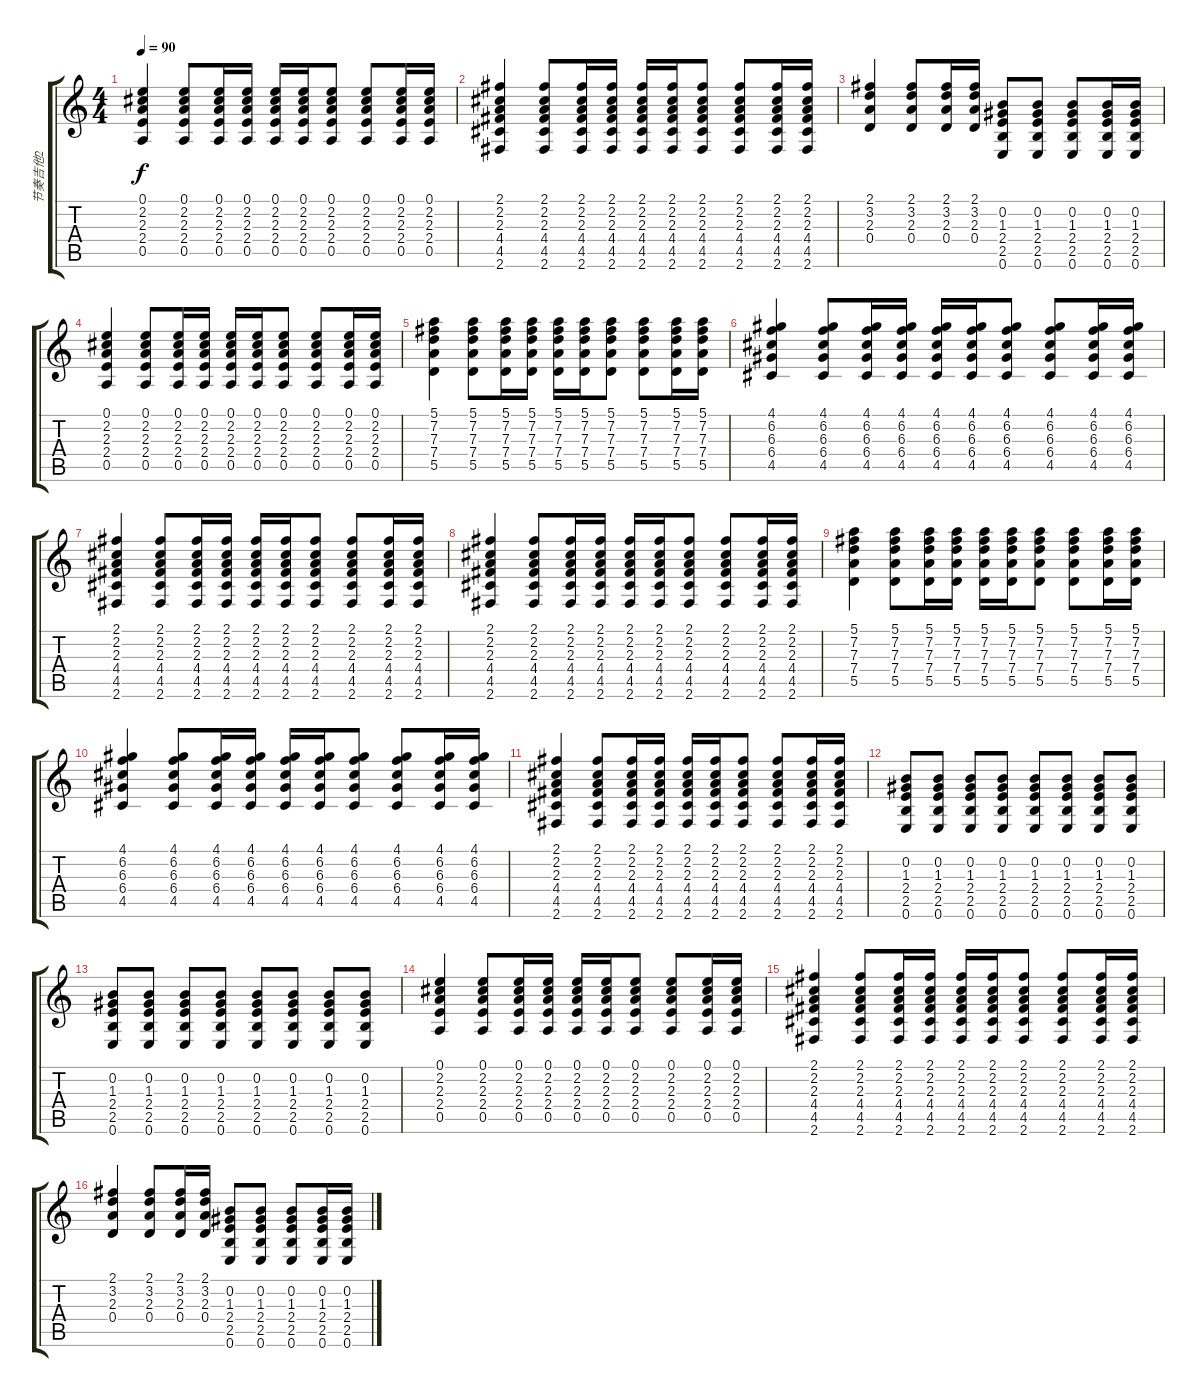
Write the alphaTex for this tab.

\track ("节奏吉他2" "节奏吉他2") {instrument acousticguitarsteel}
\staff {score tabs}
\tuning (E4 B3 G3 D3 A2 E2) {hide}
\ts (4 4)
\tempo 90
\clef g2
\ks c
(0.1 2.2 2.3 2.4 0.5).4{dy f} (0.1 2.2 2.3 2.4 0.5).8 (0.1 2.2 2.3 2.4 0.5).16 (0.1 2.2 2.3 2.4 0.5).16 (0.1 2.2 2.3 2.4 0.5).16 (0.1 2.2 2.3 2.4 0.5).16 (0.1 2.2 2.3 2.4 0.5).8 (0.1 2.2 2.3 2.4 0.5).8 (0.1 2.2 2.3 2.4 0.5).16 (0.1 2.2 2.3 2.4 0.5).16 |
(2.1 2.2 2.3 4.4 4.5 2.6).4 (2.1 2.2 2.3 4.4 4.5 2.6).8 (2.1 2.2 2.3 4.4 4.5 2.6).16 (2.1 2.2 2.3 4.4 4.5 2.6).16 (2.1 2.2 2.3 4.4 4.5 2.6).16 (2.1 2.2 2.3 4.4 4.5 2.6).16 (2.1 2.2 2.3 4.4 4.5 2.6).8 (2.1 2.2 2.3 4.4 4.5 2.6).8 (2.1 2.2 2.3 4.4 4.5 2.6).16 (2.1 2.2 2.3 4.4 4.5 2.6).16 |
(2.1 3.2 2.3 0.4).4 (2.1 3.2 2.3 0.4).8 (2.1 3.2 2.3 0.4).16 (2.1 3.2 2.3 0.4).16 (0.2 1.3 2.4 2.5 0.6).8 (0.2 1.3 2.4 2.5 0.6).8 (0.2 1.3 2.4 2.5 0.6).8 (0.2 1.3 2.4 2.5 0.6).16 (0.2 1.3 2.4 2.5 0.6).16 |
(0.1 2.2 2.3 2.4 0.5).4 (0.1 2.2 2.3 2.4 0.5).8 (0.1 2.2 2.3 2.4 0.5).16 (0.1 2.2 2.3 2.4 0.5).16 (0.1 2.2 2.3 2.4 0.5).16 (0.1 2.2 2.3 2.4 0.5).16 (0.1 2.2 2.3 2.4 0.5).8 (0.1 2.2 2.3 2.4 0.5).8 (0.1 2.2 2.3 2.4 0.5).16 (0.1 2.2 2.3 2.4 0.5).16 |
(5.1 7.2 7.3 7.4 5.5).4 (5.1 7.2 7.3 7.4 5.5).8 (5.1 7.2 7.3 7.4 5.5).16 (5.1 7.2 7.3 7.4 5.5).16 (5.1 7.2 7.3 7.4 5.5).16 (5.1 7.2 7.3 7.4 5.5).16 (5.1 7.2 7.3 7.4 5.5).8 (5.1 7.2 7.3 7.4 5.5).8 (5.1 7.2 7.3 7.4 5.5).16 (5.1 7.2 7.3 7.4 5.5).16 |
(4.1 6.2 6.3 6.4 4.5).4 (4.1 6.2 6.3 6.4 4.5).8 (4.1 6.2 6.3 6.4 4.5).16 (4.1 6.2 6.3 6.4 4.5).16 (4.1 6.2 6.3 6.4 4.5).16 (4.1 6.2 6.3 6.4 4.5).16 (4.1 6.2 6.3 6.4 4.5).8 (4.1 6.2 6.3 6.4 4.5).8 (4.1 6.2 6.3 6.4 4.5).16 (4.1 6.2 6.3 6.4 4.5).16 |
(2.1 2.2 2.3 4.4 4.5 2.6).4 (2.1 2.2 2.3 4.4 4.5 2.6).8 (2.1 2.2 2.3 4.4 4.5 2.6).16 (2.1 2.2 2.3 4.4 4.5 2.6).16 (2.1 2.2 2.3 4.4 4.5 2.6).16 (2.1 2.2 2.3 4.4 4.5 2.6).16 (2.1 2.2 2.3 4.4 4.5 2.6).8 (2.1 2.2 2.3 4.4 4.5 2.6).8 (2.1 2.2 2.3 4.4 4.5 2.6).16 (2.1 2.2 2.3 4.4 4.5 2.6).16 |
(2.1 2.2 2.3 4.4 4.5 2.6).4 (2.1 2.2 2.3 4.4 4.5 2.6).8 (2.1 2.2 2.3 4.4 4.5 2.6).16 (2.1 2.2 2.3 4.4 4.5 2.6).16 (2.1 2.2 2.3 4.4 4.5 2.6).16 (2.1 2.2 2.3 4.4 4.5 2.6).16 (2.1 2.2 2.3 4.4 4.5 2.6).8 (2.1 2.2 2.3 4.4 4.5 2.6).8 (2.1 2.2 2.3 4.4 4.5 2.6).16 (2.1 2.2 2.3 4.4 4.5 2.6).16 |
(5.1 7.2 7.3 7.4 5.5).4 (5.1 7.2 7.3 7.4 5.5).8 (5.1 7.2 7.3 7.4 5.5).16 (5.1 7.2 7.3 7.4 5.5).16 (5.1 7.2 7.3 7.4 5.5).16 (5.1 7.2 7.3 7.4 5.5).16 (5.1 7.2 7.3 7.4 5.5).8 (5.1 7.2 7.3 7.4 5.5).8 (5.1 7.2 7.3 7.4 5.5).16 (5.1 7.2 7.3 7.4 5.5).16 |
(4.1 6.2 6.3 6.4 4.5).4 (4.1 6.2 6.3 6.4 4.5).8 (4.1 6.2 6.3 6.4 4.5).16 (4.1 6.2 6.3 6.4 4.5).16 (4.1 6.2 6.3 6.4 4.5).16 (4.1 6.2 6.3 6.4 4.5).16 (4.1 6.2 6.3 6.4 4.5).8 (4.1 6.2 6.3 6.4 4.5).8 (4.1 6.2 6.3 6.4 4.5).16 (4.1 6.2 6.3 6.4 4.5).16 |
(2.1 2.2 2.3 4.4 4.5 2.6).4 (2.1 2.2 2.3 4.4 4.5 2.6).8 (2.1 2.2 2.3 4.4 4.5 2.6).16 (2.1 2.2 2.3 4.4 4.5 2.6).16 (2.1 2.2 2.3 4.4 4.5 2.6).16 (2.1 2.2 2.3 4.4 4.5 2.6).16 (2.1 2.2 2.3 4.4 4.5 2.6).8 (2.1 2.2 2.3 4.4 4.5 2.6).8 (2.1 2.2 2.3 4.4 4.5 2.6).16 (2.1 2.2 2.3 4.4 4.5 2.6).16 |
(0.2 1.3 2.4 2.5 0.6).8 (0.2 1.3 2.4 2.5 0.6).8 (0.2 1.3 2.4 2.5 0.6).8 (0.2 1.3 2.4 2.5 0.6).8 (0.2 1.3 2.4 2.5 0.6).8 (0.2 1.3 2.4 2.5 0.6).8 (0.2 1.3 2.4 2.5 0.6).8 (0.2 1.3 2.4 2.5 0.6).8 |
(0.2 1.3 2.4 2.5 0.6).8 (0.2 1.3 2.4 2.5 0.6).8 (0.2 1.3 2.4 2.5 0.6).8 (0.2 1.3 2.4 2.5 0.6).8 (0.2 1.3 2.4 2.5 0.6).8 (0.2 1.3 2.4 2.5 0.6).8 (0.2 1.3 2.4 2.5 0.6).8 (0.2 1.3 2.4 2.5 0.6).8 |
(0.1 2.2 2.3 2.4 0.5).4 (0.1 2.2 2.3 2.4 0.5).8 (0.1 2.2 2.3 2.4 0.5).16 (0.1 2.2 2.3 2.4 0.5).16 (0.1 2.2 2.3 2.4 0.5).16 (0.1 2.2 2.3 2.4 0.5).16 (0.1 2.2 2.3 2.4 0.5).8 (0.1 2.2 2.3 2.4 0.5).8 (0.1 2.2 2.3 2.4 0.5).16 (0.1 2.2 2.3 2.4 0.5).16 |
(2.1 2.2 2.3 4.4 4.5 2.6).4 (2.1 2.2 2.3 4.4 4.5 2.6).8 (2.1 2.2 2.3 4.4 4.5 2.6).16 (2.1 2.2 2.3 4.4 4.5 2.6).16 (2.1 2.2 2.3 4.4 4.5 2.6).16 (2.1 2.2 2.3 4.4 4.5 2.6).16 (2.1 2.2 2.3 4.4 4.5 2.6).8 (2.1 2.2 2.3 4.4 4.5 2.6).8 (2.1 2.2 2.3 4.4 4.5 2.6).16 (2.1 2.2 2.3 4.4 4.5 2.6).16 |
(2.1 3.2 2.3 0.4).4 (2.1 3.2 2.3 0.4).8 (2.1 3.2 2.3 0.4).16 (2.1 3.2 2.3 0.4).16 (0.2 1.3 2.4 2.5 0.6).8 (0.2 1.3 2.4 2.5 0.6).8 (0.2 1.3 2.4 2.5 0.6).8 (0.2 1.3 2.4 2.5 0.6).16 (0.2 1.3 2.4 2.5 0.6).16
